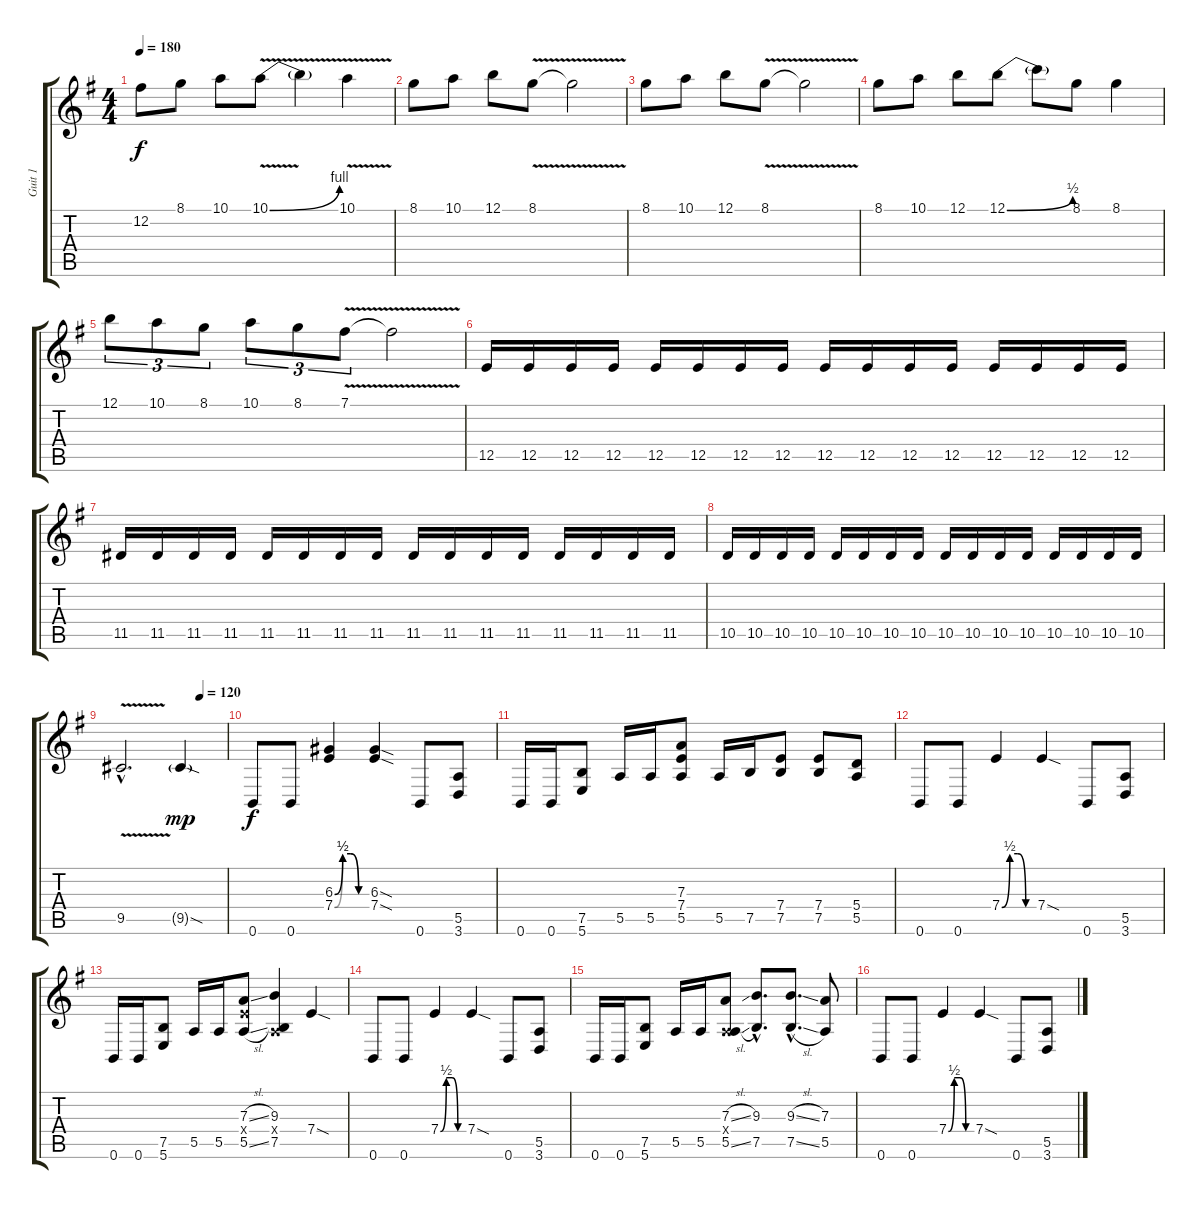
\track ("Guit 1" "Guit 1") {instrument distortionguitar}
\staff {score tabs}
\tuning (B3 Gb3 D3 A2 E2 B1) {hide}
\ts (4 4)
\tempo 180
\clef g2
\ks g
12.2{t}.8{dy f} 8.1.8 10.1.8 10.1{be (bend 0 0 60 4) v}.8 10.1{t}.4 10.1{v}.4 |
8.1.8 10.1.8 12.1.8 8.1{v}.8 8.1{t}.2 |
8.1.8 10.1.8 12.1.8 8.1{v}.8 8.1{t}.2 |
8.1.8 10.1.8 12.1.8 12.1{be (bend 0 0 60 2)}.8 12.1{t}.8 8.1.8 8.1.4 |
12.1.8{tu (3 2)} 10.1.8{tu (3 2)} 8.1.8{tu (3 2)} 10.1.8{tu (3 2)} 8.1.8{tu (3 2)} 7.1{v}.8{tu (3 2)} 7.1{t}.2 |
12.5.16 12.5.16 12.5.16 12.5.16 12.5.16 12.5.16 12.5.16 12.5.16 12.5.16 12.5.16 12.5.16 12.5.16 12.5.16 12.5.16 12.5.16 12.5.16 |
11.5.16 11.5.16 11.5.16 11.5.16 11.5.16 11.5.16 11.5.16 11.5.16 11.5.16 11.5.16 11.5.16 11.5.16 11.5.16 11.5.16 11.5.16 11.5.16 |
10.5.16 10.5.16 10.5.16 10.5.16 10.5.16 10.5.16 10.5.16 10.5.16 10.5.16 10.5.16 10.5.16 10.5.16 10.5.16 10.5.16 10.5.16 10.5.16 |
\tempo (120 0.75)
9.5{v hac}.2{d} 9.5{sod g}.4{dy mp} |
0.6.8{dy f} 0.6.8 (6.3{be (custom 0 0 15 2 30 2 45 0 60 0)} 7.4{be (custom 0 0 15 2 30 2 45 0 60 0)}).4 (6.3{sod} 7.4{sod}).4 0.6.8 (5.5 3.6).8 |
0.6.16 0.6.16 (7.5 5.6).8 5.5.16 5.5.16 (7.3 7.4 5.5).8 5.5.16 7.5.16 (7.4 7.5).8 (7.4 7.5).8 (5.4 5.5).8 |
0.6.8 0.6.8 7.4{be (custom 0 0 15 2 30 2 45 0 60 0)}.4 7.4{sod}.4 0.6.8 (5.5 3.6).8 |
0.6.16 0.6.16 (7.5 5.6).8 5.5.16 5.5.16 (7.3{sl} 7.4{x} 5.5{sl}).8 (9.3 0.4{x} 7.5).4 7.4{sod}.4 |
0.6.8 0.6.8 7.4{be (custom 0 0 15 2 30 2 45 0 60 0)}.4 7.4{sod}.4 0.6.8 (5.5 3.6).8 |
0.6.16 0.6.16 (7.5 5.6).8 5.5.16 5.5.16 (7.3{sl} 0.4{x} 5.5{sl}).8 (9.3{hac} 7.5{hac}).8{d} (9.3{sl hac} 7.5{sl hac}).8{d} (7.3 5.5).8 |
0.6.8 0.6.8 7.4{be (custom 0 0 15 2 30 2 45 0 60 0)}.4 7.4{sod}.4 0.6.8 (5.5 3.6).8
